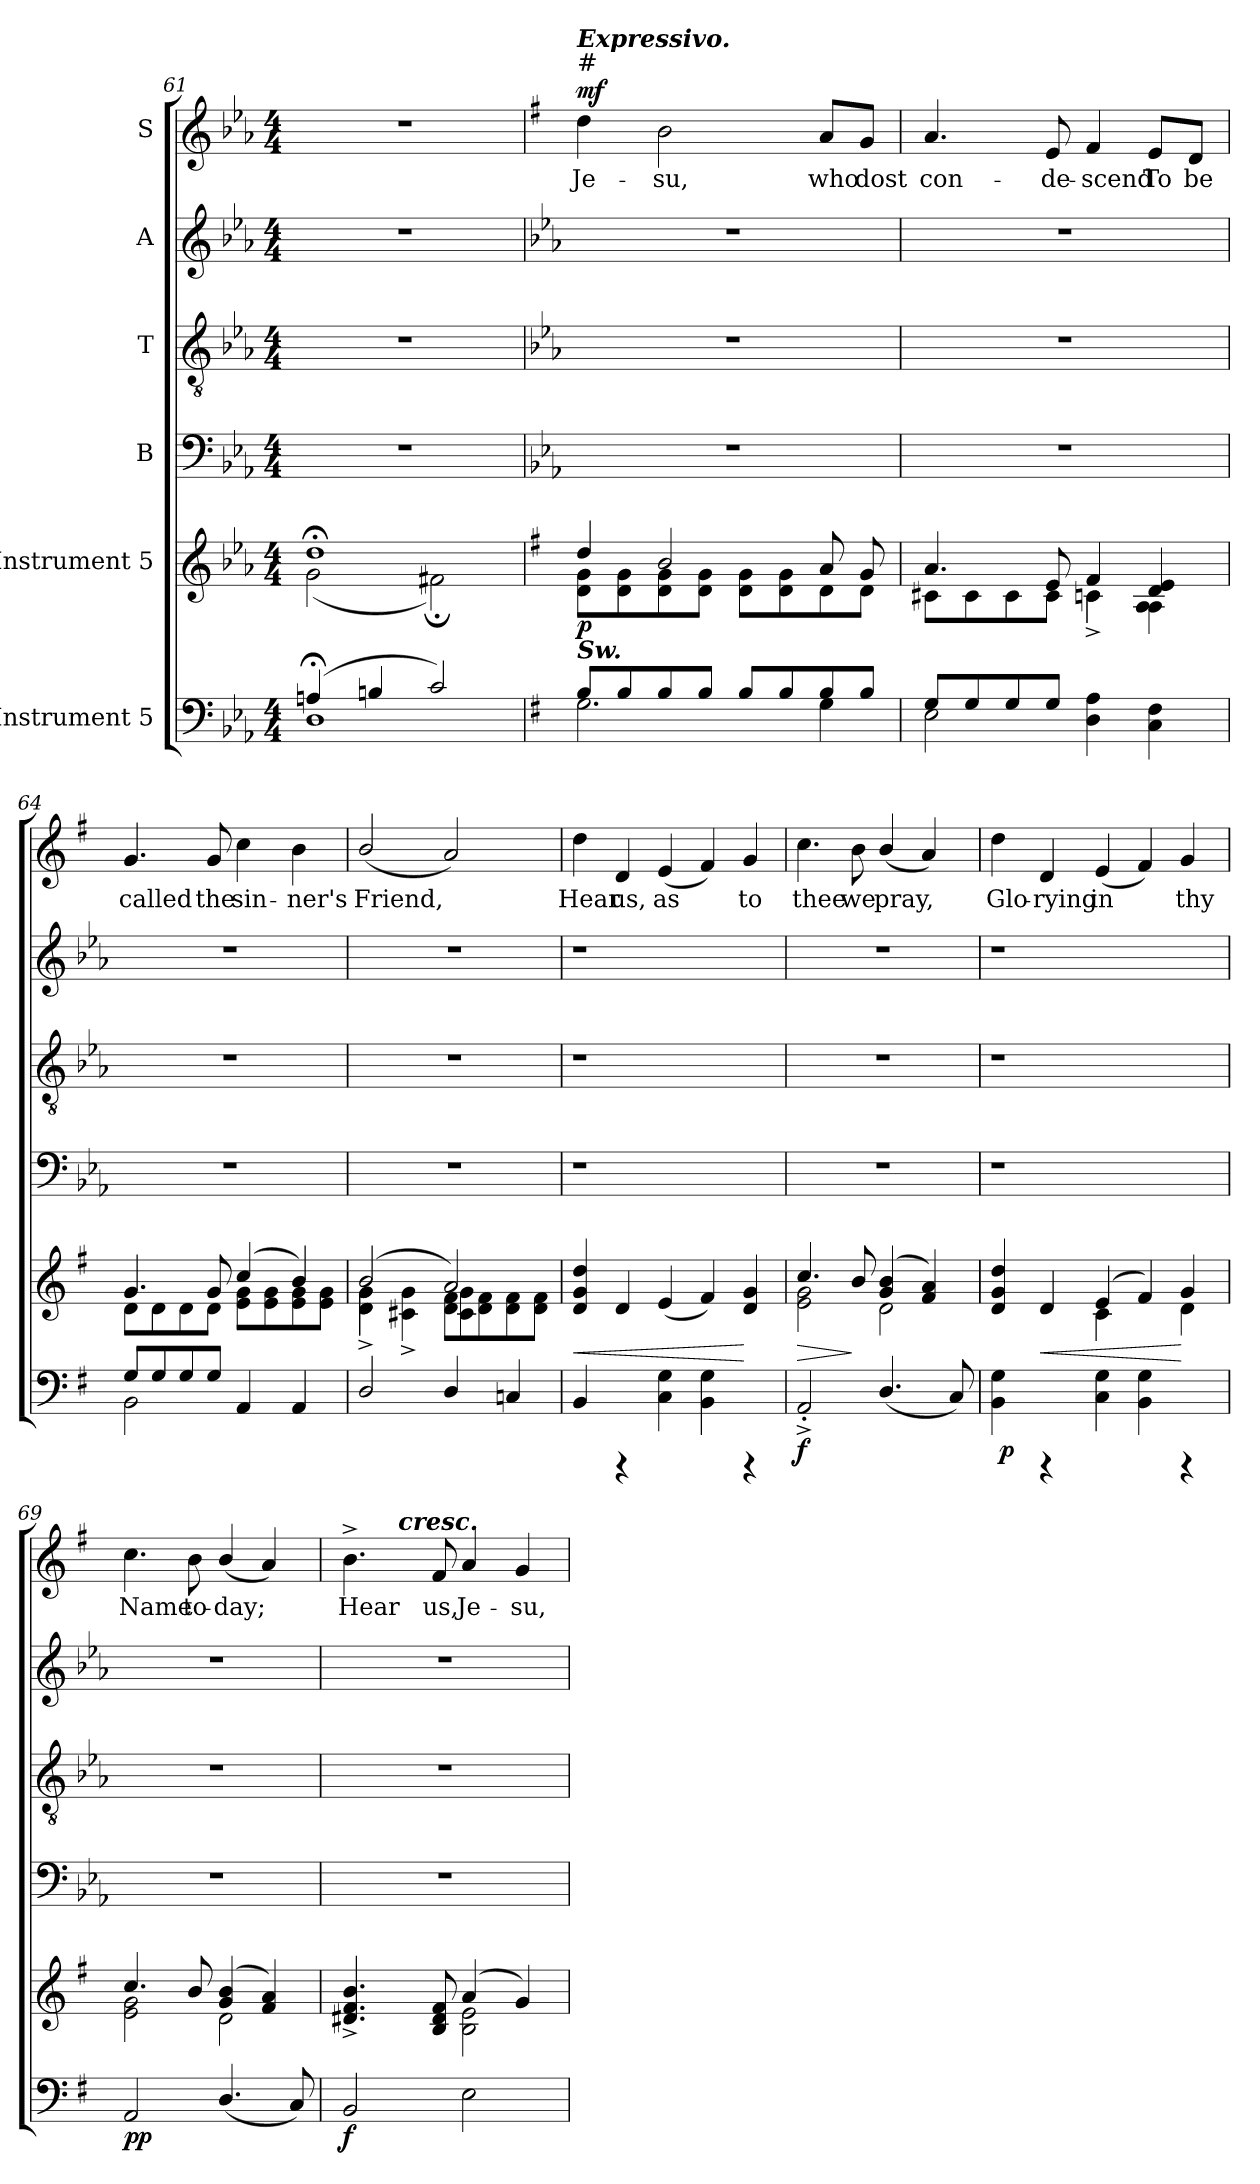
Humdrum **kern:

**kern	**dynam	**kern	**dynam	**kern	**kern	**kern	**kern	**text	**dynam
*part6	*part6	*part5	*part5	*part4	*part3	*part2	*part1	*part1	*part1
*staff6	*staff6	*staff5	*staff5	*staff4	*staff3	*staff2	*staff1	*staff1	*staff1
*I"Instrument 5	*	*I"Instrument 5	*	*I"B	*I"T	*I"A	*I"S	*	*
*clefF4	*	*clefG2	*	*clefF4	*clefGv2	*clefG2	*clefG2	*	*
*k[b-e-a-]	*	*k[b-e-a-]	*	*k[b-e-a-]	*k[b-e-a-]	*k[b-e-a-]	*k[b-e-a-]	*	*
*E-:	*	*E-:	*	*E-:	*E-:	*E-:	*E-:	*	*
*M4/4	*	*M4/4	*	*M4/4	*M4/4	*M4/4	*M4/4	*	*
=61	=61	=61	=61	=61	=61	=61	=61	=61	=61
*^	*	*^	*	*	*	*	*	*	*
(>4An;/	1D	.	1dd;<	(<2g\	.	1r	1r	1r	1r	.	.
4Bn/	.	.	.	.	.	.	.	.	.	.	.
2c/)	.	.	.	2f#X;<\)	.	.	.	.	.	.	.
!!LO:LB:g=z
=62!	=62!	=62!	=62!	=62!	=62!	=62!	=62!	=62!	=62!	=62!	=62!
*k[f#]	*	*	*k[f#]	*	*	*	*	*	*k[f#]	*	*
*G:	*	*	*G:	*	*	*	*	*	*G:	*	*
!	!	!	!	!	!	!	!	!	!LO:TX:a:t=#	!	!
!	!	!	!	!	!	!	!	!	!LO:TX:a:Bi:t=Expressivo.	!	!
!	!	!	!LO:TX:b:Bi:t=Sw.	!	!	!	!	!	!	!	!
!	!	!	!	!	!LO:DY:b	!	!	!	!	!LO:LY:b	!LO:DY:a
8B/L	2.G\	.	4dd/	8d\ 8g\L	p	1r	1r	1r	4dd\	Je-	mf
8B/	.	.	.	8d\ 8g\	.	.	.	.	.	.	.
!	!	!	!	!	!	!	!	!	!	!LO:LY:b	!
8B/	.	.	2b/	8g\ 8d\	.	.	.	.	2b\	-su,	.
8B/J	.	.	.	8d\ 8g\J	.	.	.	.	.	.	.
8B/L	.	.	.	8g\ 8d\L	.	.	.	.	.	.	.
8B/	.	.	.	8d\ 8g\	.	.	.	.	.	.	.
!	!	!	!	!	!	!	!	!	!	!LO:LY:b	!
8B/	4G\	.	8a/	8d\	.	.	.	.	8a/L	who	.
!	!	!	!	!	!	!	!	!	!	!LO:LY:b	!
8B/J	.	.	8g/	8d\J	.	.	.	.	8g/J	dost	.
=63	=63	=63	=63	=63	=63	=63	=63	=63	=63	=63	=63
*	*	*	*	*^	*	*	*	*	*	*	*
!	!	!	!	!	!	!	!	!	!	!	!LO:LY:b	!
8G/L	2E\	.	4.a/	8c#X\L	2ryy	.	1r	1r	1r	4.a/	con-	.
8G/	.	.	.	8c#\	.	.	.	.	.	.	.	.
8G/	.	.	.	8c#\	.	.	.	.	.	.	.	.
!	!	!	!	!	!	!	!	!	!	!	!LO:LY:b	!
8G/J	.	.	8e/	8c#\J	.	.	.	.	.	8e/	-de-	.
!	!	!	!	!	!	!	!	!	!	!	!LO:LY:b	!
2ryy	4A\ 4D\	.	4f#/	4cn^<\	4c\	.	.	.	.	4f#/	-scend	.
!	!	!	!	!	!	!	!	!	!	!	!LO:LY:b	!
.	4C\ 4F#\	.	4e/ 4d/	4A\ 4A\	4ryy	.	.	.	.	8e/L	To	.
!	!	!	!	!	!	!	!	!	!	!	!LO:LY:b	!
.	.	.	.	.	.	.	.	.	.	8d/J	be	.
*	*	*	*	*v	*v	*	*	*	*	*	*	*
=64	=64	=64	=64	=64	=64	=64	=64	=64	=64	=64	=64
!	!	!	!	!	!	!	!	!	!	!LO:LY:b	!
8G/L	2BB\	.	4.g/	8d\L	.	1r	1r	1r	4.g/	called	.
8G/	.	.	.	8d\	.	.	.	.	.	.	.
8G/	.	.	.	8d\	.	.	.	.	.	.	.
!	!	!	!	!	!	!	!	!	!	!LO:LY:b	!
8G/J	.	.	8g/	8d\J	.	.	.	.	8g/	the	.
!	!	!	!	!	!	!	!	!	!	!LO:LY:b	!
4AA/	2ryy	.	(>4cc/	8e\ 8g\L	.	.	.	.	4cc\	sin-	.
.	.	.	.	8g\ 8e\	.	.	.	.	.	.	.
!	!	!	!	!	!	!	!	!	!	!LO:LY:b	!
4AA/	.	.	4b/)	8e\ 8g\	.	.	.	.	4b\	-ner's	.
.	.	.	.	8g\ 8e\J	.	.	.	.	.	.	.
*v	*v	*	*	*	*	*	*	*	*	*	*
=65	=65	=65	=65	=65	=65	=65	=65	=65	=65	=65
*	*	*	*^	*	*	*	*	*	*	*
!	!	!	!	!	!	!	!	!	!	!LO:LY:b	!
2D/	.	(>2b/	4g\^< 4d\^<	4g\ 4d\	.	1r	1r	1r	(<2b/	Friend,	.
.	.	.	4c#X\^< 4g\^<	4ryy	.	.	.	.	.	.	.
!	!	!	!	!	!	!	!	!	!	!LO:LY:b	!
4D/	.	2a/)	8d\ 8f#\L	4c#\ 4g\	.	.	.	.	2a/)	.	.
.	.	.	8f#\ 8d\	.	.	.	.	.	.	.	.
4Cn/	.	.	8d\ 8f#\	4ryy	.	.	.	.	.	.	.
.	.	.	8d\ 8f#\J	.	.	.	.	.	.	.	.
*	*	*	*v	*v	*	*	*	*	*	*	*
!!LO:PB:g=z
=66	=66	=66	=66	=66	=66	=66	=66	=66	=66	=66
!	!	!	!	!LO:HP:b	!	!	!	!	!LO:LY:b	!
*	*	*v	*v	*	*	*	*	*	*	*
4BB/	.	4dd/ 4d/ 4g/	<	1r	1r	1r	4dd\	Hear	.
!	!	!	!	!	!	!	!	!LO:LY:b	!
4rCCC	.	4d/	.	.	.	.	4d/	us,	.
!	!	!	!	!	!	!	!	!LO:LY:b	!
4G\ 4C\	.	(>4e/	.	.	.	.	(>4e/	as	.
!	!	!	!	!	!	!	!	!LO:LY:b	!
4G\ 4BB\	.	4f#/)	.	.	.	.	4f#/)	.	.
!	!	!	!	!	!	!	!	!LO:LY:b	!
4rCCC	.	4g/ 4d/	[	4ryy	4ryy	4ryy	4g/	to	.
=67	=67	=67	=67	=67	=67	=67	=67	=67	=67
!	!LO:DY:b	!	!LO:HP:b	!	!	!	!	!LO:LY:b	!
*	*	*^	*	*	*	*	*	*	*
2AA^<'</	f	4.cc/	2e\ 2g\	>	1r	1r	1r	4.cc\	thee	.
!	!	!	!	!	!	!	!	!	!LO:LY:b	!
.	.	8b/	.	]	.	.	.	8b\	we	.
!	!	!	!	!	!	!	!	!	!LO:LY:b	!
(<4.D/	.	(>4g/ 4b/	2d\	.	.	.	.	(<4b/	pray,	.
!	!	!	!	!	!	!	!	!	!LO:LY:b	!
.	.	4a/ 4f#/)	.	.	.	.	.	4a/)	.	.
8C/)	.	.	.	.	.	.	.	.	.	.
=68	=68	=68	=68	=68	=68	=68	=68	=68	=68	=68
!	!	!	!	!	!	!	!	!	!LO:LY:b	!
*^	*	*	*	*	*	*	*	*	*	*
4BB\ 4G\	64ryy	.	4dd/ 4g/ 4d/	2ryy	.	1r	1r	1r	4dd\	Glo-	.
!	!	!LO:DY:b	!	!	!	!	!	!	!	!	!
.	1ryy	p	.	.	.	.	.	.	.	.	.
!	!	!	!	!	!LO:HP:b	!	!	!	!	!LO:LY:b	!
4rCCC	.	.	4d/	.	<	.	.	.	4d/	-rying	.
!	!	!	!	!	!	!	!	!	!	!LO:LY:b	!
4C\ 4G\	.	.	(>4e/	4c\	.	.	.	.	(>4e/	in	.
!	!	!	!	!	!	!	!	!	!	!LO:LY:b	!
4G\ 4BB\	.	.	4f#/)	4ryy	.	.	.	.	4f#/)	.	.
!	!	!	!	!	!	!	!	!	!	!LO:LY:b	!
4rCCC	.	.	4g/	4d\	[	4ryy	4ryy	4ryy	4g/	thy	.
.	8...ryy	.	.	.	.	.	.	.	.	.	.
=69	=69	=69	=69	=69	=69	=69	=69	=69	=69	=69	=69
!	!	!LO:DY:b	!	!	!	!	!	!	!	!LO:LY:b	!
*v	*v	*	*	*	*	*	*	*	*	*	*
2AA/	pp	4.cc/	2g\ 2e\	.	1r	1r	1r	4.cc\	Name	.
!	!	!	!	!	!	!	!	!	!LO:LY:b	!
.	.	8b/	.	.	.	.	.	8b\	to-	.
!	!	!	!	!	!	!	!	!	!LO:LY:b	!
(<4.D/	.	(>4g/ 4b/	2d\	.	.	.	.	(<4b/	-day;	.
!	!	!	!	!	!	!	!	!	!LO:LY:b	!
.	.	4a/ 4f#/)	.	.	.	.	.	4a/)	.	.
8C/)	.	.	.	.	.	.	.	.	.	.
!!LO:PB:g=z
=70	=70	=70	=70	=70	=70	=70	=70	=70	=70	=70
!	!LO:DY:b	!	!	!	!	!	!	!	!LO:LY:b	!
*	*	*	*	*	*	*	*	*^	*	*
2BB/	f	4.b/^< 4.d#X/^< 4.f#/^<	2ryy	.	1r	1r	1r	4.b^>\	8ryy	Hear	.
.	.	.	.	.	.	.	.	.	16ryy	.	.
.	.	.	.	.	.	.	.	.	64ryy	.	.
!	!	!	!	!	!	!	!	!	!LO:TX:a:Bi:t=cresc.	!	!
.	.	.	.	.	.	.	.	.	2ryy	.	.
!	!	!	!	!	!	!	!	!	!	!LO:LY:b	!
.	.	8d#/ 8B/ 8f#/	.	.	.	.	.	8f#/	.	us,	.
!	!	!	!	!	!	!	!	!	!	!LO:LY:b	!
2E\	.	(>4a/	2B\ 2e\	.	.	.	.	4a/	.	Je-	.
.	.	.	.	.	.	.	.	.	4ryy	.	.
!	!	!	!	!	!	!	!	!	!	!LO:LY:b	!
.	.	4g/)	.	.	.	.	.	4g/	.	-su,	.
.	.	.	.	.	.	.	.	.	32.ryy	.	.
*	*	*v	*v	*	*	*	*	*v	*v	*	*
=	=	=	=	=	=	=	=	=	=
*-	*-	*-	*-	*-	*-	*-	*-	*-	*-
